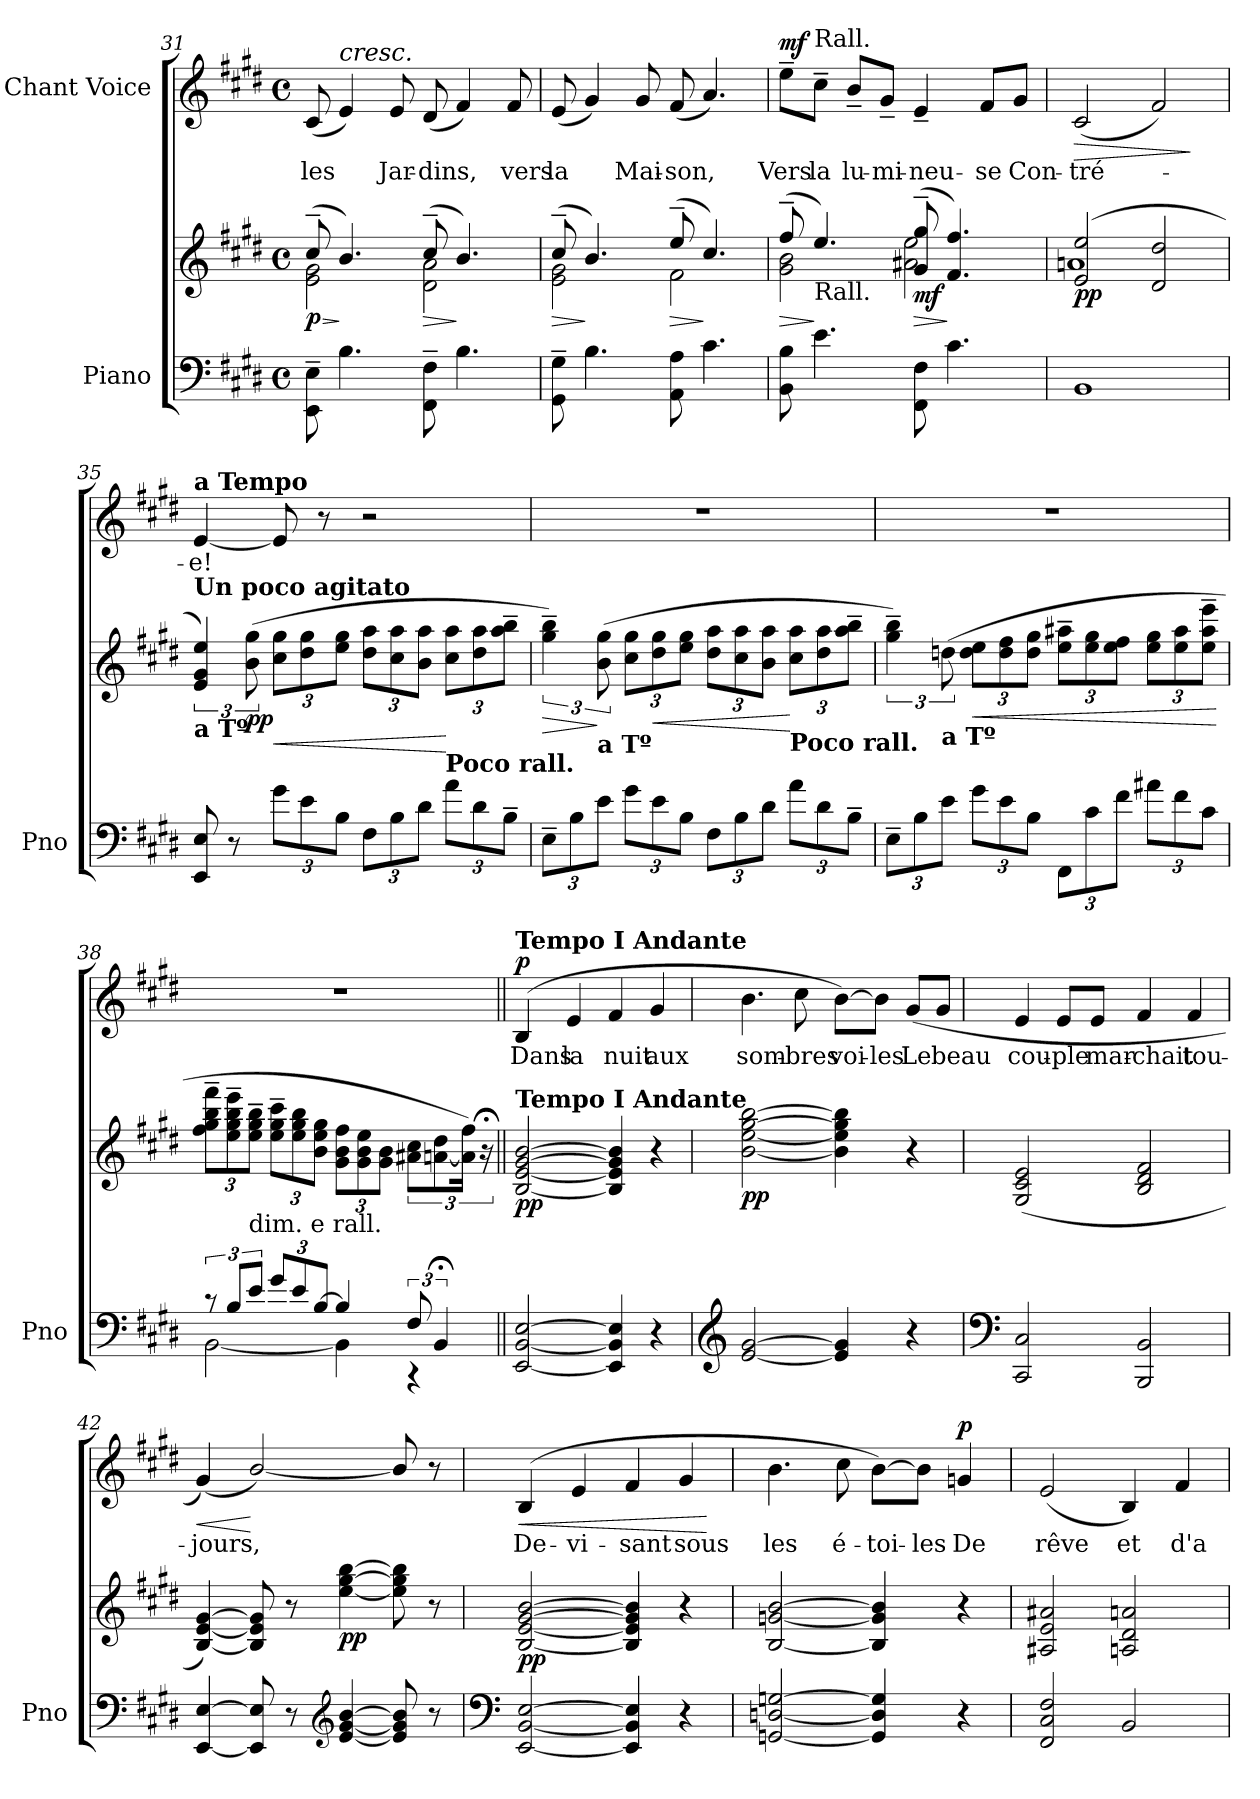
**kern	**kern	**dynam	**kern	**text	**dynam
*part2	*part2	*part2	*part1	*part1	*part1
*staff3	*staff2	*staff2/3	*staff1	*staff1	*staff1
*I"Piano	*	*	*I"Chant Voice	*	*
*I'Pno	*	*	*	*	*
!!LO:LB:g=z
*clefF4	*clefG2	*	*clefG2	*	*
*k[f#c#g#d#]	*k[f#c#g#d#]	*	*k[f#c#g#d#]	*	*
*M4/4	*M4/4	*	*M4/4	*	*
*met(c)	*met(c)	*	*met(c)	*	*
=31	=31	=31	=31	=31	=31
!	!LO:TX:b:i:t=cresc.	!	!	!	!
!	!	!LO:HP:b	!	!LO:LY:b	!
*	*^	*	*	*	*
!	!	!	!LO:DY:n=1:b	!	!	!
8EE\~ 8E\~	(8cc#~/	2e\ 2g#\	> p	(8c#/	les	.
!	!	!	!	!LO:TX:a:i:t=cresc.	!	!
4.B\	4.b/)	.	]	4e/)	.	.
!	!	!	!	!	!LO:LY:b	!
.	.	.	.	8e/	Jar-	.
!	!	!	!LO:HP:b	!	!LO:LY:b	!
8FF#\~ 8F#\~	(8cc#~/	2d#\ 2a\	>	(8d#/	-dins,	.
4.B\	4.b/)	.	]	4f#/)	.	.
!	!	!	!	!	!LO:LY:b	!
.	.	.	.	8f#/	vers	.
=32	=32	=32	=32	=32	=32	=32
!	!	!	!LO:HP:b	!	!LO:LY:b	!
8GG#\~ 8G#\~	(8cc#~/	2e\ 2g#\	>	(8e/	la	.
4.B\	4.b/)	.	]	4g#/)	.	.
!	!	!	!	!	!LO:LY:b	!
.	.	.	.	8g#/	Mai-	.
!	!	!	!LO:HP:b	!	!LO:LY:b	!
8AA\ 8A\	(8ee~/	2f#\	>	(>8f#/	-son,	.
4.c#\	4.cc#/)	.	]	4.a/)	.	.
=33	=33	=33	=33	=33	=33	=33
!	!	!	!LO:HP:b	!	!LO:LY:b	!LO:DY:a
8BB\ 8B\	(8ff#~/	2g#\ 2b\	>	8ee~\L	Vers	mf
!	!	!	!	!LO:TX:a:t=Rall.	!	!
!	!LO:TX:b:t=Rall.	!	!	!	!	!
!	!	!	!	!	!LO:LY:b	!
4.e\	4.ee/)	.	]	8cc#~\J	la	.
!	!	!	!	!	!LO:LY:b	!
.	.	.	.	8b~/L	lu-	.
!	!	!	!	!	!LO:LY:b	!
.	.	.	.	8g#~>/J	-mi-	.
!	!	!	!LO:HP:b	!	!LO:LY:b	!
!	!	!	!LO:DY:n=1:b	!	!	!
8FF#\ 8F#\	(8g#/~ 8gg#/~	2a#X\ 2ee\	> mf	4e~>/	-neu-	.
4.c#\	4.f#/ 4.ff#/)	.	]	.	.	.
!	!	!	!	!	!LO:LY:b	!
.	.	.	.	8f#/L	-se	.
!	!	!	!	!	!LO:LY:b	!
.	.	.	.	8g#/J	Con-	.
=34	=34	=34	=34	=34	=34	=34
!	!	!	!LO:DY:b	!	!LO:LY:b	!LO:HP:b
1BB	(2e/ 2ee/	1an	pp	(2c#/	-tré-	>
.	2d#/ 2dd#/	.	.	2f#/)	.	.
*	*v	*v	*	*	*	*
.	.	.	.	.	]
!!LO:LB:g=z
=35	=35	=35	=35	=35	=35
!	!	!	!LO:TX:a:B:t=a Tempo	!	!
!	!LO:TX:a:B:t=Un poco agitato	!	!	!	!
!	!LO:TX:b:B:t=a Tº	!	!	!	!
!	!	!	!	!LO:LY:b	!
8EE/ 8E/	6e/ 6g#/ 6ee/)	.	[4e/	-e!	.
8r	.	.	.	.	.
!	!	!LO:DY:b	!	!	!
.	(12b\ 12gg#\	pp	.	.	.
!	!	!LO:HP:b	!	!	!
12g#\L	12cc#\ 12gg#\L	<	8e/]	.	.
12e\	12dd#\ 12gg#\	.	.	.	.
.	.	.	8r	.	.
12B\J	12ee\ 12gg#\J	.	.	.	.
12F#\L	12dd#\ 12aa\L	.	2r	.	.
12B\	12cc#\ 12aa\	.	.	.	.
12d#\J	12b\ 12aa\J	.	.	.	.
!	!LO:TX:b:B:t=Poco rall.	!	!	!	!
12a\L	12cc#\ 12aa\L	[	.	.	.
12d#\	12dd#\ 12aa\	.	.	.	.
12B~\J	12aa\~ 12bb\~J	.	.	.	.
=36	=36	=36	=36	=36	=36
!	!	!LO:HP:b	!	!	!
12E~\L	6gg#\~ 6bb\~)	>	1r	.	.
12B\	.	.	.	.	.
!	!LO:TX:b:B:t=a Tº	!	!	!	!
12e\J	(12b\ 12gg#\	]	.	.	.
12g#\L	12cc#\ 12gg#\L	.	.	.	.
!	!	!LO:HP:b	!	!	!
12e\	12dd#\ 12gg#\	<	.	.	.
12B\J	12ee\ 12gg#\J	.	.	.	.
12F#\L	12dd#\ 12aa\L	.	.	.	.
12B\	12cc#\ 12aa\	.	.	.	.
12d#\J	12b\ 12aa\J	.	.	.	.
!	!LO:TX:b:B:t=Poco rall.	!	!	!	!
12a\L	12cc#\ 12aa\L	[	.	.	.
12d#\	12dd#\ 12aa\	.	.	.	.
12B~\J	12aa\~ 12bb\~J	.	.	.	.
=37	=37	=37	=37	=37	=37
12E~\L	6gg#\~ 6bb\~)	.	1r	.	.
12B\	.	.	.	.	.
!	!LO:TX:b:B:t=a Tº	!	!	!	!
12e\J	(12ddn\	.	.	.	.
!	!	!LO:HP:b	!	!	!
12g#\L	12dd\ 12ee\L	<	.	.	.
12e\	12dd\ 12ff#\	.	.	.	.
12B\J	12dd\ 12gg#\J	.	.	.	.
12FF#\L	12ee\~ 12aa#X\~L	.	.	.	.
12c#\	12ee\ 12gg#\	.	.	.	.
12f#\J	12ee\ 12ff#\J	.	.	.	.
12a#X\L	12ee\ 12gg#\L	.	.	.	.
12f#\	12ee\ 12aa#\	.	.	.	.
12c#\J	12ee\~ 12aa#\~ 12eee\~J	.	.	.	.
.	.	[	.	.	.
!!LO:LB:g=z
=38	=38	=38	=38	=38	=38
*^	*	*	*	*	*
*	*	*Xbrackettup	*	*	*	*
!	!	!	!LO:DY:b	!	!	!
!	!	!	!LO:DY:n=1:b	!	!	!
12r	[2BB\	12ff#\~ 12gg#\~ 12bb\~ 12fff#\~L	other-dynamics f	1r	.	.
12B/L	.	12ee\~ 12gg#\~ 12bb\~ 12eee\~	.	.	.	.
!	!	!LO:TX:b:t=dim.  e  rall.	!	!	!	!
12e/J	.	12ee\~ 12gg#\~ 12bb\~J	.	.	.	.
*Xbrackettup	*	*brackettup	*	*	*	*
12g#/L	.	12ee\~ 12gg#\~ 12ccc#\~L	.	.	.	.
12e/	.	12ee\ 12gg#\ 12bb\	.	.	.	.
[12B/J	.	12b\ 12ee\ 12gg#\J	.	.	.	.
4B/]	4BB\]	12g#\ 12b\ 12ff#\L	.	.	.	.
.	.	12g#\ 12b\ 12ee\	.	.	.	.
.	.	12g#\ 12b\J	.	.	.	.
*brackettup	*	*	*	*	*	*
12F#/	4r	12a#X\ 12cc#\L	.	.	.	.
6BB;</	.	[12an\ 12dd#\	.	.	.	.
.	.	24a\] 24ff#\Jk)	.	.	.	.
.	.	24r;<	.	.	.	.
*v	*v	*	*	*	*	*
=39||	=39||	=39||	=39||	=39||	=39||
!	!	!	!LO:TX:a:B:t=Tempo I Andante	!	!
!	!LO:TX:a:B:t=Tempo I Andante	!	!	!	!
!	!	!LO:DY:b	!	!LO:LY:b	!LO:DY:a
[2EE/ [2BB/ [2E/	[2B/ [2e/ [>2g#/ [2b/	pp	(4B/	Dans	p
!	!	!	!	!LO:LY:b	!
.	.	.	4e/	la	.
!	!	!	!	!LO:LY:b	!
4EE/] 4BB/] 4E/]	4B/] 4e/] 4g#/] 4b/]	.	4f#/	nuit	.
!	!	!	!	!LO:LY:b	!
4r	4r	.	4g#/	aux	.
=40	=40	=40	=40	=40	=40
*clefG2	*	*	*	*	*
!	!	!LO:DY:b	!	!LO:LY:b	!
[2e/ [2g#/	[2b\ [<2ee\ [2gg#\ [2bb\	pp	4.b\	som-	.
!	!	!	!	!LO:LY:b	!
.	.	.	8cc#\	-bres	.
!	!	!	!	!LO:LY:b	!
4e/] 4g#/]	4b\] 4ee\] 4gg#\] 4bb\]	.	[8b\L)	voi-	.
!	!	!	!	!LO:LY:b	!
.	.	.	8b\J]	-les	.
!	!	!	!	!LO:LY:b	!
4r	4r	.	(8g#/L	Le	.
!	!	!	!	!LO:LY:b	!
.	.	.	8g#/J	beau	.
!!LO:PB:g=z
=41	=41	=41	=41	=41	=41
*clefF4	*	*	*	*	*
!	!	!	!	!LO:LY:b	!
2CC#/ 2C#/	(>2G#/ 2c#/ 2e/	.	4e/	cou-	.
!	!	!	!	!LO:LY:b	!
.	.	.	8e/L	-ple	.
!	!	!	!	!LO:LY:b	!
.	.	.	8e/J	mar-	.
!	!	!	!	!LO:LY:b	!
2BBB/ 2BB/	2B/ 2d#/ 2f#/	.	4f#/	-chait	.
!	!	!	!	!LO:LY:b	!
.	.	.	4f#/	tou-	.
=42	=42	=42	=42	=42	=42
!	!	!	!	!LO:LY:b	!LO:HP:b
[4EE/ [4E/	[4B/ [4e/ [4g#/)	.	(4g#/)	-jours,	<
8EE/] 8E/]	8B/] 8e/] 8g#/]	.	[2b/)	.	[
8r	8r	.	.	.	.
*clefG2	*	*	*	*	*
!	!	!LO:DY:b	!	!	!
[4e/ [4g#/ [4b/	[4ee\ [4gg#\ [4bb\	pp	.	.	.
8e/] 8g#/] 8b/]	8ee\] 8gg#\] 8bb\]	.	8b/]	.	.
8r	8r	.	8r	.	.
=43	=43	=43	=43	=43	=43
*clefF4	*	*	*	*	*
!	!	!LO:DY:b	!	!LO:LY:b	!LO:HP:b
[2EE/ [2BB/ [2E/	[2B/ [2e/ [>2g#/ [2b/	pp	(4B/	De-	<
!	!	!	!	!LO:LY:b	!
.	.	.	4e/	-vi-	.
!	!	!	!	!LO:LY:b	!
4EE/] 4BB/] 4E/]	4B/] 4e/] 4g#/] 4b/]	.	4f#/	-sant	.
!	!	!	!	!LO:LY:b	!
4r	4r	.	4g#/	sous	.
.	.	.	.	.	[
=44	=44	=44	=44	=44	=44
!	!	!	!	!LO:LY:b	!
[2GGn/ [>2Dn/ [2Gn/	[2B/ [2gn/ [2b/	.	4.b\	les	.
!	!	!	!	!LO:LY:b	!
.	.	.	8cc#\	é-	.
!	!	!	!	!LO:LY:b	!
4GG/] 4D/] 4G/]	4B/] 4g/] 4b/]	.	[8b\L)	-toi-	.
!	!	!	!	!LO:LY:b	!
.	.	.	8b\J]	-les	.
!	!	!	!	!LO:LY:b	!LO:DY:a
4r	4r	.	4gn/	De	p
!!LO:LB:g=z
=45	=45	=45	=45	=45	=45
!	!	!	!	!LO:LY:b	!
2FF#/ 2C#/ 2F#/	2A#X/ 2e/ 2a#X/	.	(2e/	rêve	.
!	!	!	!	!LO:LY:b	!
2BB/	2An/ 2d#/ 2an/	.	4B/)	et	.
!	!	!	!	!LO:LY:b	!
.	.	.	4f#/	d'a-	.
=	=	=	=	=	=
*-	*-	*-	*-	*-	*-
